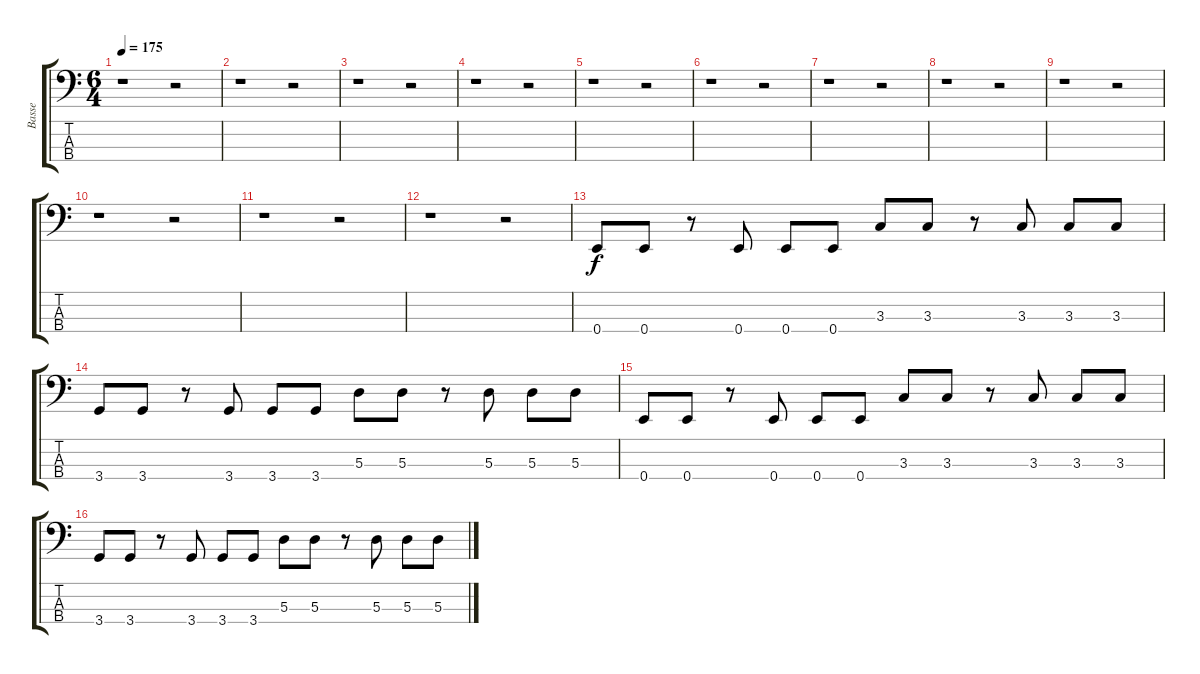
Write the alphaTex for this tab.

\track ("Basse" "Basse") {instrument electricbassfinger}
\staff {score tabs}
\tuning (G2 D2 A1 E1) {hide}
\ts (6 4)
\tempo 175
\clef f4
\ks c
r.1{dy f} r.2 |
r.1 r.2 |
r.1 r.2 |
r.1 r.2 |
r.1 r.2 |
r.1 r.2 |
r.1 r.2 |
r.1 r.2 |
r.1 r.2 |
r.1 r.2 |
r.1 r.2 |
r.1 r.2 |
0.4.8 0.4.8 r.8 0.4.8 0.4.8 0.4.8 3.3.8 3.3.8 r.8 3.3.8 3.3.8 3.3.8 |
3.4.8 3.4.8 r.8 3.4.8 3.4.8 3.4.8 5.3.8 5.3.8 r.8 5.3.8 5.3.8 5.3.8 |
0.4.8 0.4.8 r.8 0.4.8 0.4.8 0.4.8 3.3.8 3.3.8 r.8 3.3.8 3.3.8 3.3.8 |
3.4.8 3.4.8 r.8 3.4.8 3.4.8 3.4.8 5.3.8 5.3.8 r.8 5.3.8 5.3.8 5.3.8
